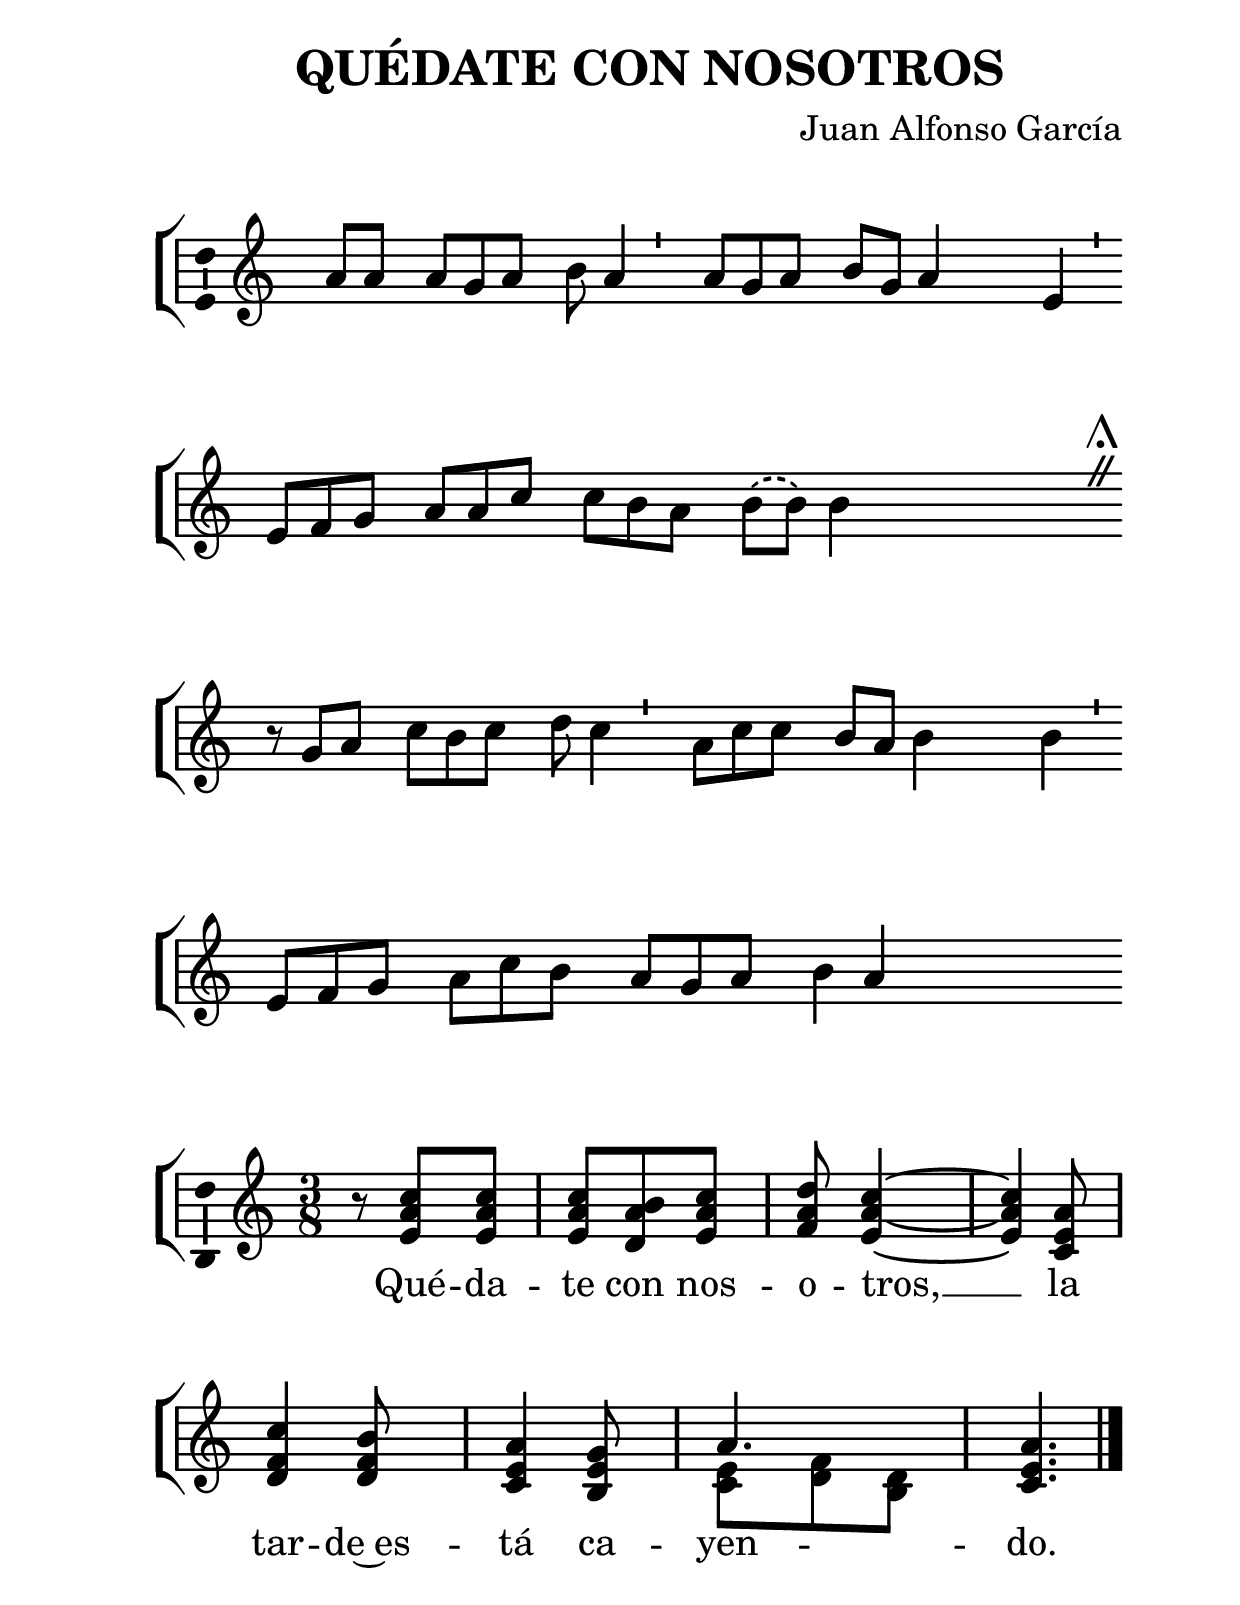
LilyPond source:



%versión de lilypond para la que se ha escrito esta partitura:
\version "2.16.0"

	%Tamaño papel
	#(set-default-paper-size "a4")
	%Tamaño partitura
	#(set-global-staff-size 30)
	%No responde al pulsar sobre una nota
	#(ly:set-option 'point-and-click #f)

%parámetros del encabezamiento:
\header {
	%title = "QUÉDATE CON NOSOTROS"
	title = \markup{\fontsize #-1 "QUÉDATE CON NOSOTROS"}
	subtitle = ""
	composer = "Juan Alfonso García"
	poet = ""
	meter = ""
	arranger = ""
%	tagline="Monasterio de la Madre de Dios. Buenafuente del Sistal."
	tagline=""
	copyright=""
	}

%parámetros asociados al papel:
\paper  {
	oddHeaderMarkup = \markup {\fill-line { \on-the-fly #not-first-page \fromproperty #'header:title \on-the-fly #not-first-page \fromproperty #'header:composer }}
	evenHeaderMarkup = \markup {\fill-line { \fromproperty #'header:composer \fromproperty #'header:title }}
	#(set-paper-size "a4")
	print-page-number = ##f
	first-page-number = 1
	print-first-page-number = ##f
%	head-separation = 3.0 \cm
	top-margin = 2.0 \cm
	bottom-margin = 0.0\cm
%%%	bottom-margin = -2.0\cm
	left-margin = 3.0 \cm
	line-width = 16.0 \cm
	indent = 8\mm
	interscoreline = 2.\mm
	between-system-space = 15\mm
%	para que las partituras no llenen la hoja:
	ragged-bottom = ##t
%	idem para la última hoja:
	ragged-last-bottom = ##f
%	para que las partituras llenen el ancho del papel:
	ragged-last = ##f
	after-title-space = 2.5 \cm
%page-count=1
%system-count=4

	%Flexible Vertical Spacing
%	markup-markup-spacing =
%	#'((basic-distance . 15) (minimum-distance . 15) (padding . 3))
	markup-system-spacing =
	#'((basic-distance . 15) (minimum-distance . 15) (padding . 3))
	system-system-spacing =
	#'((basic-distance . 15) (minimum-distance . 15) (padding . 3))
	score-system-spacing =
	#'((basic-distance . 15) (minimum-distance . 15) (padding . 5))
%	top-system-spacing = % header
%	#'((basic-distance . 8) (minimum-distance . 0) (padding . 0))
%	top-markup-spacing =
%	#'((basic-distance . 20) (minimum-distance . 20) (padding . 0))
	last-bottom-spacing = % footer
	#'((basic-distance . 5) (minimum-distance . 5) (padding . 0))
%	score-markup-spacing =
%	#'((basic-distance . 16) (minimum-distance . 13) (padding . 0))

	}


%para incluir divisiones gregorianas
\include "gregorian.ly"
%Ojo. Incluir este fichero implica desactivar la sentencia ragged-last = ##f
%Es decir, deja de justificar las partituras a la derecha


%parámetros que afectan a toda la partitura:
global =  {
	%clave de sol (G):
	\clef G
	%armadura:
%%%	\transpose a b
	\key c \major
	\tempo 4=75
	\set Score.tempoHideNote = ##t
	}

melodia =
%%%	\transpose a b
{
	\relative c'' {

\phrasingSlurDashed

\repeat volta 4 {

\time 3/8
s8 a8 a a g a b a4
\divisioMinima

a8 g a b g a4 e
\divisioMinima
\break

e8 f g a a c c b a
b8 \(b\) b4 s4
\divisioMaior
\break

\time 3/8
r8 g8 a c b c d c4
\divisioMinima

a8 c c b a b4 b
\divisioMinima
\break

e,8 f g a c b a g a
\time 4/8
b4 a s4
\finalis

}

%\bar "|."
}
}

melodiaest =
%%%	\transpose a b
{
	\relative c' {

\time 3/8
r8 <e a c>8 <e a c>
<e a c>8 <d a' b> <e a c>
<f a d>8 <e a c>4~
<e a c>4 <c e a>8
<d f c'>4 <d f b>8
<c e a>4 <b e g>8
<<
{
\voiceOne
a'4.
}
\new Voice {
\voiceTwo
<c, e>8 <d f> <b d>
}
>>
<c e a>4.

\bar "|."
}
}


texto = \lyricmode {
\set stanza =#"1. " ¿Có -- mo te~en -- con -- tra -- re -- mos al de -- cli -- nar el dí -- a,
si tu ca -- mi -- no no~es nues -- tro ca -- mi -- _ no?
De -- ten -- te con no -- so -- tros; la me -- sa~es -- tá ser -- vi -- da,
ca -- lien -- te~el pan y~en -- ve -- je -- ci -- do~el vi -- no.
	}

textodos = \lyricmode {
\set stanza =#"2. " ¿Có -- mo sa -- bre -- mos que~e -- res un hom -- bre~en -- tre los hom -- bres,
si no com -- par -- tes nues -- tra me -- sa~hu -- mil -- _ de?
Re -- pár -- te -- nos tu cuer -- po, y~el go -- zo~i -- rá~a -- le -- jan -- do
la~os -- cu -- ri -- dad que pe -- sa so -- bre~el hom -- bre.
	}

textotres = \lyricmode {
\set stanza =#"3. " Vi -- mos rom -- per el dí -- a so -- bre tu~her -- mo -- so ros -- tro,
y~al sol a -- brir -- se pa -- so por tu fren -- _ te.
Que~el vien -- to de la no -- che no~a -- pa -- gue~el fue -- go vi -- vo
que nos de -- jó tu pa -- so~en la ma -- ña -- na.
	}

textocuatro = \lyricmode {
\set stanza =#"4. " A -- rro -- ja~en nues -- tras ma -- nos, ten -- di -- das en tu bus -- ca,
las as -- cuas en -- cen -- di -- das del Es -- pí -- ri -- tu;
y lim -- pia,~en lo más hon -- do del co -- ra -- zón del hom -- bre,
tu~i -- ma -- gen em -- pa -- ña -- da por la cul -- pa.
	}

textoest = \lyricmode {
Qué -- da -- te con nos -- o -- tros, __
la tar -- de~es -- tá ca -- yen -- do.
	}


vozStaff = \context Voice = vozStaff
\with {\consists "Ambitus_engraver"}
<<
	\set Staff.instrumentName = ""
	\set Staff.shortInstrumentName = ""
	\set Staff.midiInstrument = #"acoustic grand"
	\set Staff.midiMinimumVolume = #0.7
	\set Staff.midiMaximumVolume = #0.9
	\global
	\melodia
	>>

vozestStaff = \context Voice = vozestStaff
\with {\consists "Ambitus_engraver"}
<<
	\set Staff.instrumentName = ""
	\set Staff.shortInstrumentName = ""
	\set Staff.midiInstrument = #"acoustic grand"
	\set Staff.midiMinimumVolume = #0.7
	\set Staff.midiMaximumVolume = #0.9
	\global
	\melodiaest
	>>


textoStaff = \context Lyrics = textoStaff <<
%	\set vocalName =#"1. "
	\set shortVocalName =#"1. "
	\lyricsto vozStaff \texto
	>>

textodosStaff = \context Lyrics = textodosStaff <<
%	\set vocalName =#"2. "
	\set shortVocalName =#"2. "
	\lyricsto vozStaff \textodos
	>>

textotresStaff = \context Lyrics = textotresStaff <<
%	\set vocalName =#"3. "
	\set shortVocalName =#"3. "
	\lyricsto vozStaff \textotres
	>>

textocuatroStaff = \context Lyrics = textocuatroStaff <<
%	\set vocalName =#"4. "
	\set shortVocalName =#"4. "
	\lyricsto vozStaff \textocuatro
	>>

textoestStaff = \context Lyrics = textoestStaff <<
%	\set vocalName =#"E. "
%	\set shortVocalName =#"E. "
	\lyricsto vozestStaff \textoest
	>>


\book {
	\score {
		\context ChoirStaff {
			\override StaffGroup.SystemStartBracket #'collapse-height = #1
			\override Score.SystemStartBar #'collapse-height = #1
			<<
			\vozStaff
			\textoStaff
			\textodosStaff
			\textotresStaff
			\textocuatroStaff
			>>
		}
		\layout {
ragged-last = ##f
	    		\context {
				\Lyrics
				%\override LyricText #'font-size = #2
				}
	   		\context {
				\Score
				%\override StaffSymbol #'staff-space = #(magstep +3)
				\override InstrumentName #'X-offset = #1.5
				\override InstrumentName #'font-series = #'bold
				}
			\context {
				\Staff
				\remove "Time_signature_engraver"
				\override BarLine #'transparent = ##t
				}
			}
		}
	\score {
		\context ChoirStaff {
			\override StaffGroup.SystemStartBracket #'collapse-height = #1
			\override Score.SystemStartBar #'collapse-height = #1
			<<
			\vozestStaff
			\textoestStaff
			>>
		}
		\layout {
ragged-last = ##f
	    		\context {
				\Lyrics
				%\override LyricText #'font-size = #2
				}
	   		\context {
				\Score
				%\override StaffSymbol #'staff-space = #(magstep +3)
				\override InstrumentName #'X-offset = #1.5
				\override InstrumentName #'font-series = #'bold
				}
%%%			\context {
%%%				\Staff
%%%				\remove "Time_signature_engraver"
%%%				\override BarLine #'transparent = ##t
%%%				}
			}
		}
	\score {
		\context ChoirStaff {
			\override StaffGroup.SystemStartBracket #'collapse-height = #1
			\override Score.SystemStartBar #'collapse-height = #1
			<<
			\vozStaff
			>>
			<<
			\vozestStaff
			>>
		}
		\midi {
	  		\context {
	  			\Score
				tempoWholesPerMinute = #(ly:make-moment 70 4)
				}
			}
		}
}


